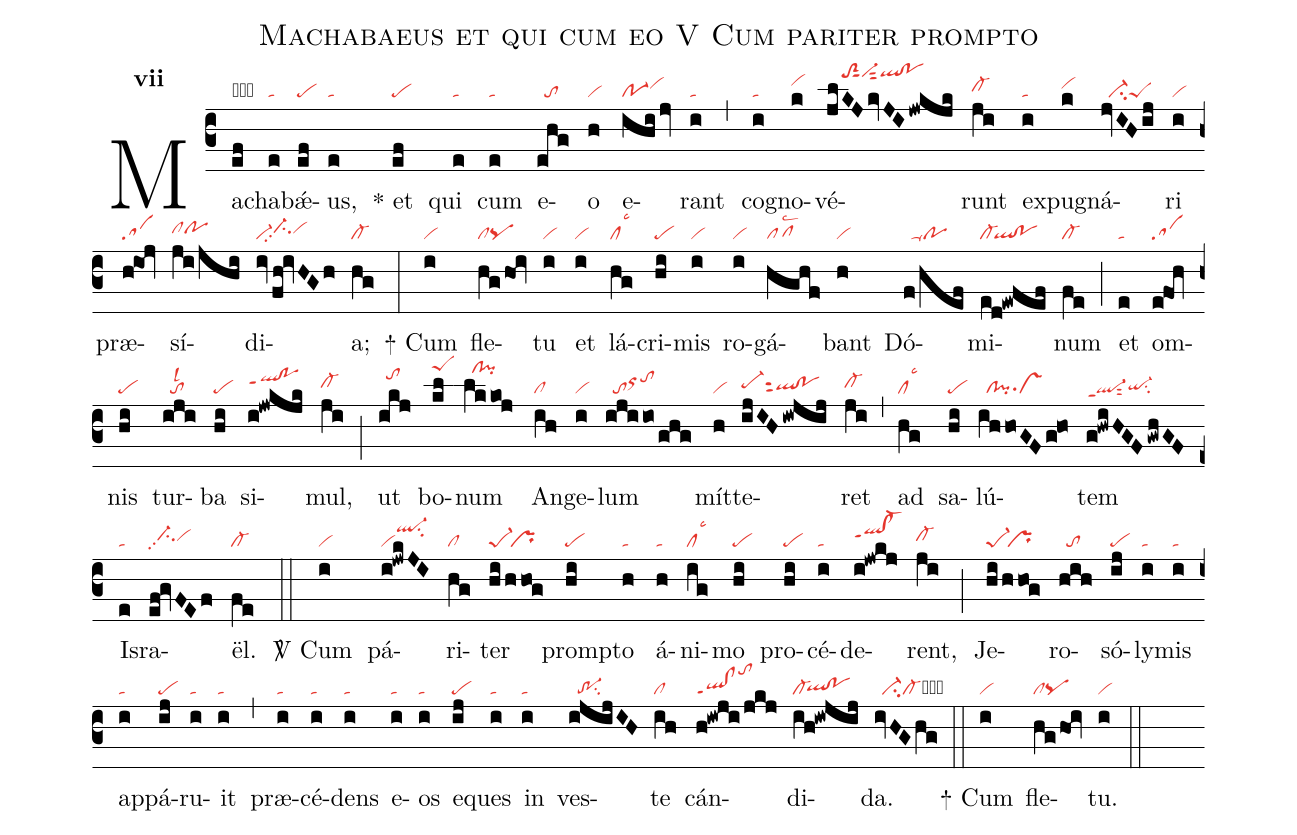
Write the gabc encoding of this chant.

name:Machabaeus et qui cum eo V Cum pariter prompto;
office-part:re;
mode:7;
nabc-lines:1;
%%
initial-style: 1;
name: Machabaeus et qui cum eo;
mode:7;
office-part: Responsorium;
annotation: Resp.;
annotation:vii;
nabc-lines:1;
%%
(c3) Ma(ef|obpe)cha(e|ta)bǽ(ef|pe)us,(e|ta) <sp>*</sp> et(ef|pe) qui(e|ta) cum(e|ta) e(ehg|//to)o(h|vi) e(ihi/jv|po-1vihi)rant(i|ta) (,) cog(i|ta)no(k|vihj)vé(jlKJkvJI/jwkjk|////toS2hmsut1vi-hmsut2qlhm!pohm)runt(ji|cl-hh) ex(i|ta)pug(k|vihi)ná(jvIHij|//ci-peS)ri(i|vi) præ(h!ioj|sa)sí(ji/jhi|clhhpohh)di(iv/fh!ivHGh|vi-ci-hhpp2vihh)a;(hg|cl-) (:)
<sp>+</sp> Cum(i|vi) fle(hg/hoi|clpq)tu(i|vi) et(i|vi) lá(hg|cllsc3)cri(hi|pe)mis(i|vi) ro(i|vi)gá(hghf|pflsc2)bant(h|vi) Dó(f/hef|//poppu1)mi(ed!ewfef|cl-`ql!po)num(fe|cl-) (;) et(e|ta) om(e!foh|sa)nis(hi|pe) tur(iji|//tolsl2)ba(hi|pe) si(i!jwkjk|qlhi!pohippt1)mul,(ji|cl-hh) (;) ut(ikj|//tohk) bo(kl|peShn)num(lkkoj|//clhm!pihm) An(ih|cl)ge(i|vi)lum(ijiio/ghg|//toorhitohj) mít(h|vi)te(ijIH/iwjij|pe-hhsut2qlhg!pohg)ret(ji|cl-hh) (,) ad(hg|cllsc3) sa(hi|pe)lú(ihhoGFg!ho|//cl!pisu1vs)tem(g!hwiHGF/gwhGF|ql-ppt1sut2qi-hgsu2) Is(e|ta)ra(ef!gvFEf|//ci-hhpp2vihh)ël.(fe|cl-) (::)

<sp>V/</sp> Cum(i|vi) pá(i!jwkJI|viql-hksu2)ri(hg|cl)ter(hi/hhog|pe-1`pr) promp(hi|pe)to(h|ta) á(h|ta)ni(ig|cllsc3)mo(hi|pe) pro(hi|pe)cé(i|ta)de(i!jwkj|qlhi!cl-hippt1)rent,(ji|cl-hh) (;) Je(hi/hhog|pe-1`pr)ro(hih|//to)só(ij|pe)ly(i|ta)mis(i|ta) ap(i|ta)pá(ij|pe)ru(i|ta)it(i|ta) (,) præ(i|ta)cé(i|ta)dens(i|ta) e(i|ta)os(i|ta) e(ij|pe)ques(i|ta) in(i|ta) ves(ijijIH|//tr-1su2)te(ih|cl) cán(h!iwji/jkj|ql!clppt1tohm)di(ih!iwjij|cl-`qlhg!pohg)da.(ivHGhg|//ci-cl-cb) (::)
<sp>+</sp> Cum(i|vi) fle(hg/hoi|clpq)tu.(i|vi) (::)
